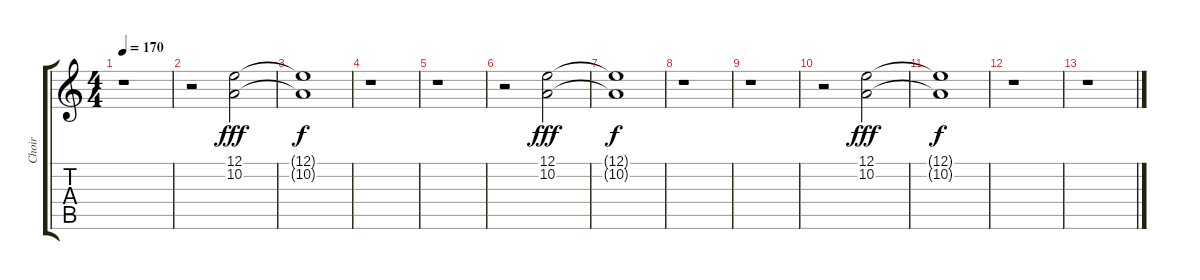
\track ("Choir" "Choir") {instrument choiraahs}
\staff {score tabs}
\tuning (E4 B3 G3 D3 A2 E2) {hide}
\ts (4 4)
\tempo 170
\clef g2
\ks c
r.1{dy f} |
r.2 (12.1 10.2).2{dy fff} |
(12.1{t} 10.2{t}).1{dy f} |
r.1 |
r.1 |
r.2 (12.1 10.2).2{dy fff} |
(12.1{t} 10.2{t}).1{dy f} |
r.1 |
r.1 |
r.2 (12.1 10.2).2{dy fff} |
(12.1{t} 10.2{t}).1{dy f} |
r.1 |
r.1
